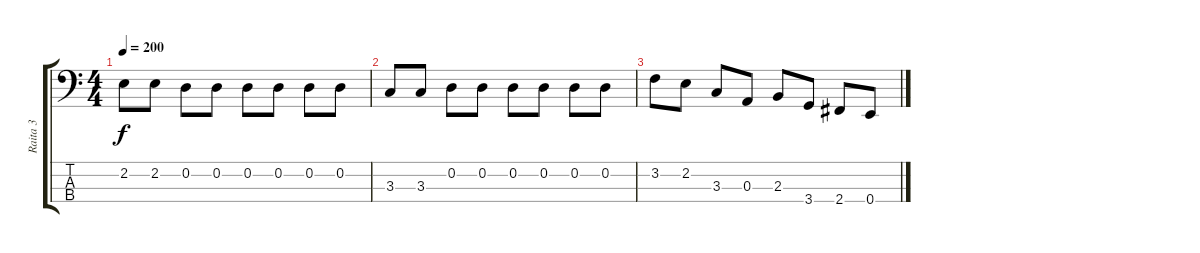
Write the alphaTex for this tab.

\track ("Raita 3" "Raita 3") {instrument electricbassfinger}
\staff {score tabs}
\tuning (G2 D2 A1 E1) {hide}
\ts (4 4)
\tempo 200
\clef f4
\ks c
2.2.8{dy f} 2.2.8 0.2.8 0.2.8 0.2.8 0.2.8 0.2.8 0.2.8 |
3.3.8 3.3.8 0.2.8 0.2.8 0.2.8 0.2.8 0.2.8 0.2.8 |
3.2.8 2.2.8 3.3.8 0.3.8 2.3.8 3.4.8 2.4.8 0.4.8
